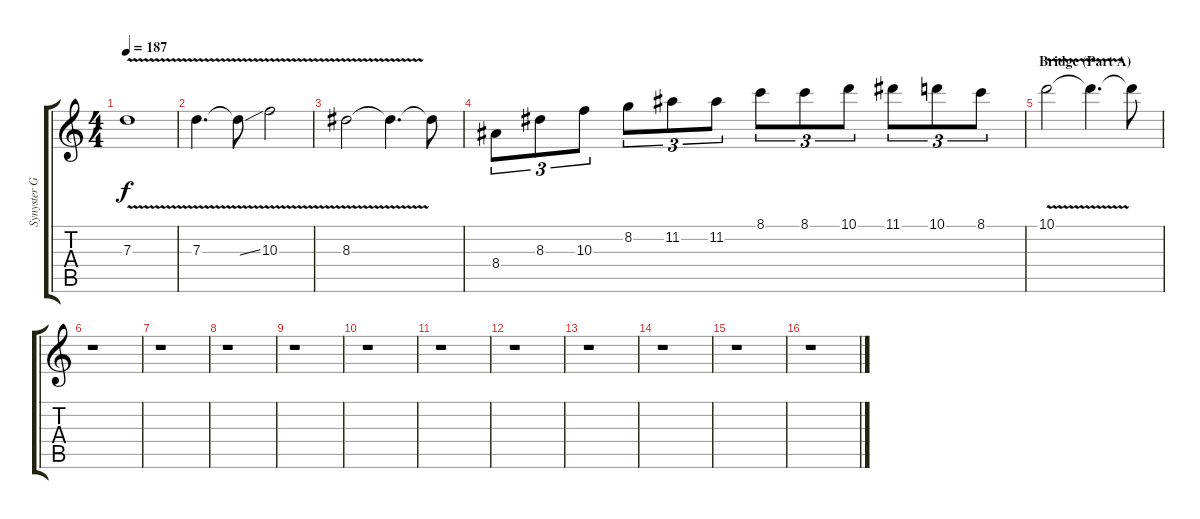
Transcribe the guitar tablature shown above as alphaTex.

\track ("Synyster Gates (Pan-Lead 1)" "Synyster G") {instrument distortionguitar}
\staff {score tabs}
\tuning (E4 B3 G3 D3 A2 D2) {hide}
\ts (4 4)
\tempo 187
\clef g2
\ks c
7.3{v}.1{dy f} |
7.3{v}.4{d} 7.3{ss t}.8 10.3{v}.2 |
8.3{v}.2 8.3{t}.4{d} 8.3{t}.8 |
8.4.8{tu (3 2)} 8.3.8{tu (3 2)} 10.3.8{tu (3 2)} 8.2.8{tu (3 2)} 11.2.8{tu (3 2)} 11.2.8{tu (3 2)} 8.1.8{tu (3 2)} 8.1.8{tu (3 2)} 10.1.8{tu (3 2)} 11.1.8{tu (3 2)} 10.1.8{tu (3 2)} 8.1.8{tu (3 2)} |
\section ("" "Bridge (Part A)")
10.1{v}.2 10.1{t}.4{d} 10.1{t}.8 |
r.1 |
r.1 |
r.1 |
r.1 |
r.1 |
r.1 |
r.1 |
r.1 |
r.1 |
r.1 |
r.1
